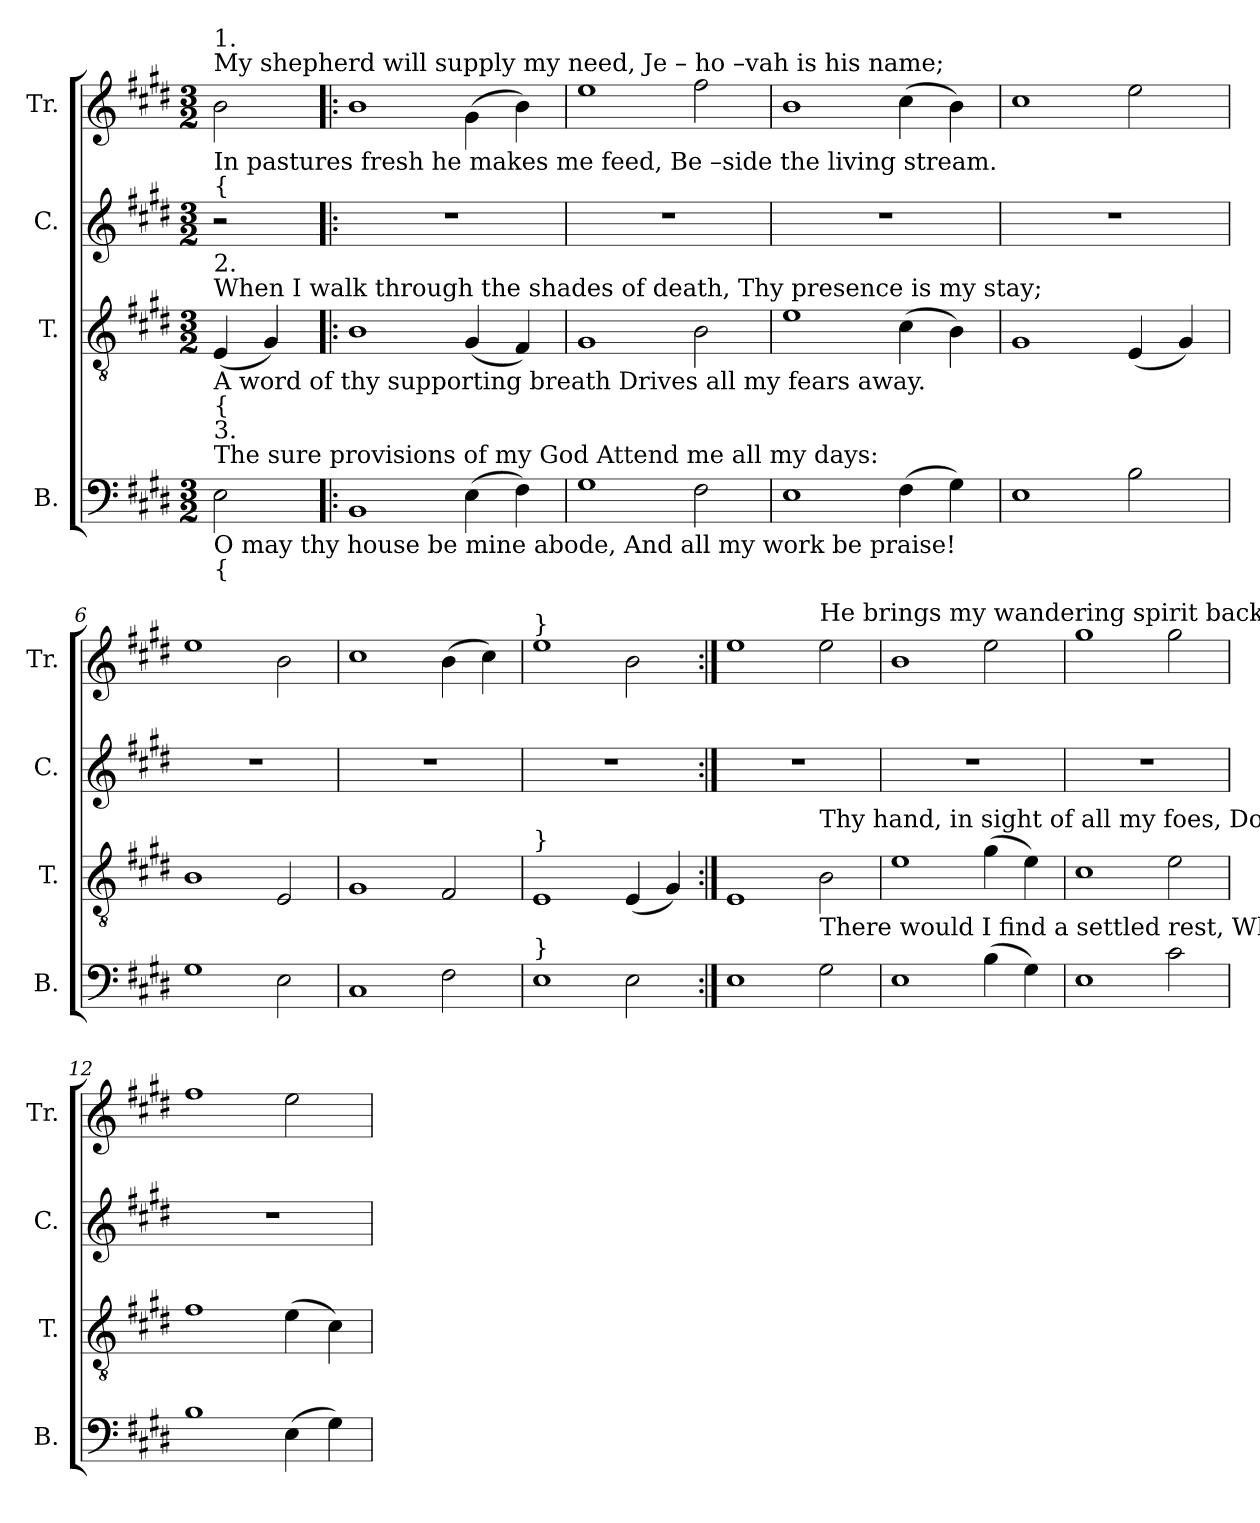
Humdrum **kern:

**kern	**kern	**kern	**kern
*part4	*part3	*part2	*part1
*staff4	*staff3	*staff2	*staff1
*I"B.	*I"T.	*I"C.	*I"Tr.
*I'B.	*I'T.	*I'C.	*I'Tr.
*clefF4	*clefGv2	*clefG2	*clefG2
*k[f#c#g#d#]	*k[f#c#g#d#]	*k[f#c#g#d#]	*k[f#c#g#d#]
*M3/2	*M3/2	*M3/2	*M3/2
*MM150	*MM150	*MM150	*MM150
=1	=1	=1	=1
!	!	!	!LO:TX:a:t=My       shepherd  will  supply my  need,  Je – ho –vah  is   his  name;
!	!	!	!LO:TX:b:t=In      pastures  fresh  he makes me feed,  Be –side the  living  stream.
!	!	!	!LO:TX:a:t=1.
!	!	!	!LO:TX:b:t={
!	!LO:TX:a:t=When I walk through the shades of death,  Thy presence is  my  stay;	!	!
!	!LO:TX:b:t=A        word  of  thy  supporting  breath  Drives all  my  fears   away.	!	!
!	!LO:TX:a:t=2.	!	!
!	!LO:TX:b:t={	!	!
!LO:TX:a:t=The      sure   provisions  of   my    God   Attend   me   all  my   days&colon;	!	!	!
!LO:TX:b:t=O          may  thy  house be mine  abode,  And all my work be praise!	!	!	!
!LO:TX:a:t=3.	!	!	!
!LO:TX:b:t={	!	!	!
2E!\	(4E!/	2r	2b!\
.	4G#!/)	.	.
=2!|:	=2!|:	=2!|:	=2!|:
1BB!	1B!	1.r	1b!
(4E!\	(4G#!/	.	(4g#!\
4F#!\)	4F#!/)	.	4b!\)
=3	=3	=3	=3
1G#!	1G#!	1.r	1ee!
2F#!\	2B!\	.	2ff#!\
=4	=4	=4	=4
1E!	1e!	1.r	1b!
(4F#!\	(4c#!\	.	(4cc#!\
4G#!\)	4B!\)	.	4b!\)
=5	=5	=5	=5
1E!	1G#!	1.r	1cc#!
2B!\	(4E!/	.	2ee!\
.	4G#!/)	.	.
=6	=6	=6	=6
1G#!	1B!	1.r	1ee!
2E!\	2E!/	.	2b!\
=7	=7	=7	=7
1C#!	1G#!	1.r	1cc#!
2F#!\	2F#!/	.	(4b!\
.	.	.	4cc#!\)
=8	=8	=8	=8
!	!	!	!LO:TX:a:t=}
!	!LO:TX:a:t=}	!	!
!LO:TX:a:t=}	!	!	!
1E!	1E!	1.r	1ee!
2E!\	(4E!/	.	2b!\
.	4G#!/)	.	.
=9:|!	=9:|!	=9:|!	=9:|!
1E!	1E!	1.r	1ee!
!	!	!	!LO:TX:a:t=He brings my wandering spirit back  When I   forsake  his  ways; And leads me,
!	!LO:TX:a:t=Thy hand, in  sight  of  all  my  foes,  Doth still my  table spread,  My  cup  with	!	!
!LO:TX:a:t=There would I find  a  settled    rest,  While  others  go and come;  No  more  a	!	!	!
2G#!\	2B!\	.	2ee!\
=10	=10	=10	=10
1E!	1e!	1.r	1b!
(4B!\	(4g#!\	.	2ee!\
4G#!\)	4e!\)	.	.
=11	=11	=11	=11
1E!	1c#!	1.r	1gg#!
2c#!\	2e!\	.	2gg#!\
=12	=12	=12	=12
1B!	1f#!	1.r	1ff#!
(4E!\	(4e!\	.	2ee!\
4G#!\)	4c#!\)	.	.
=	=	=	=
*-	*-	*-	*-
